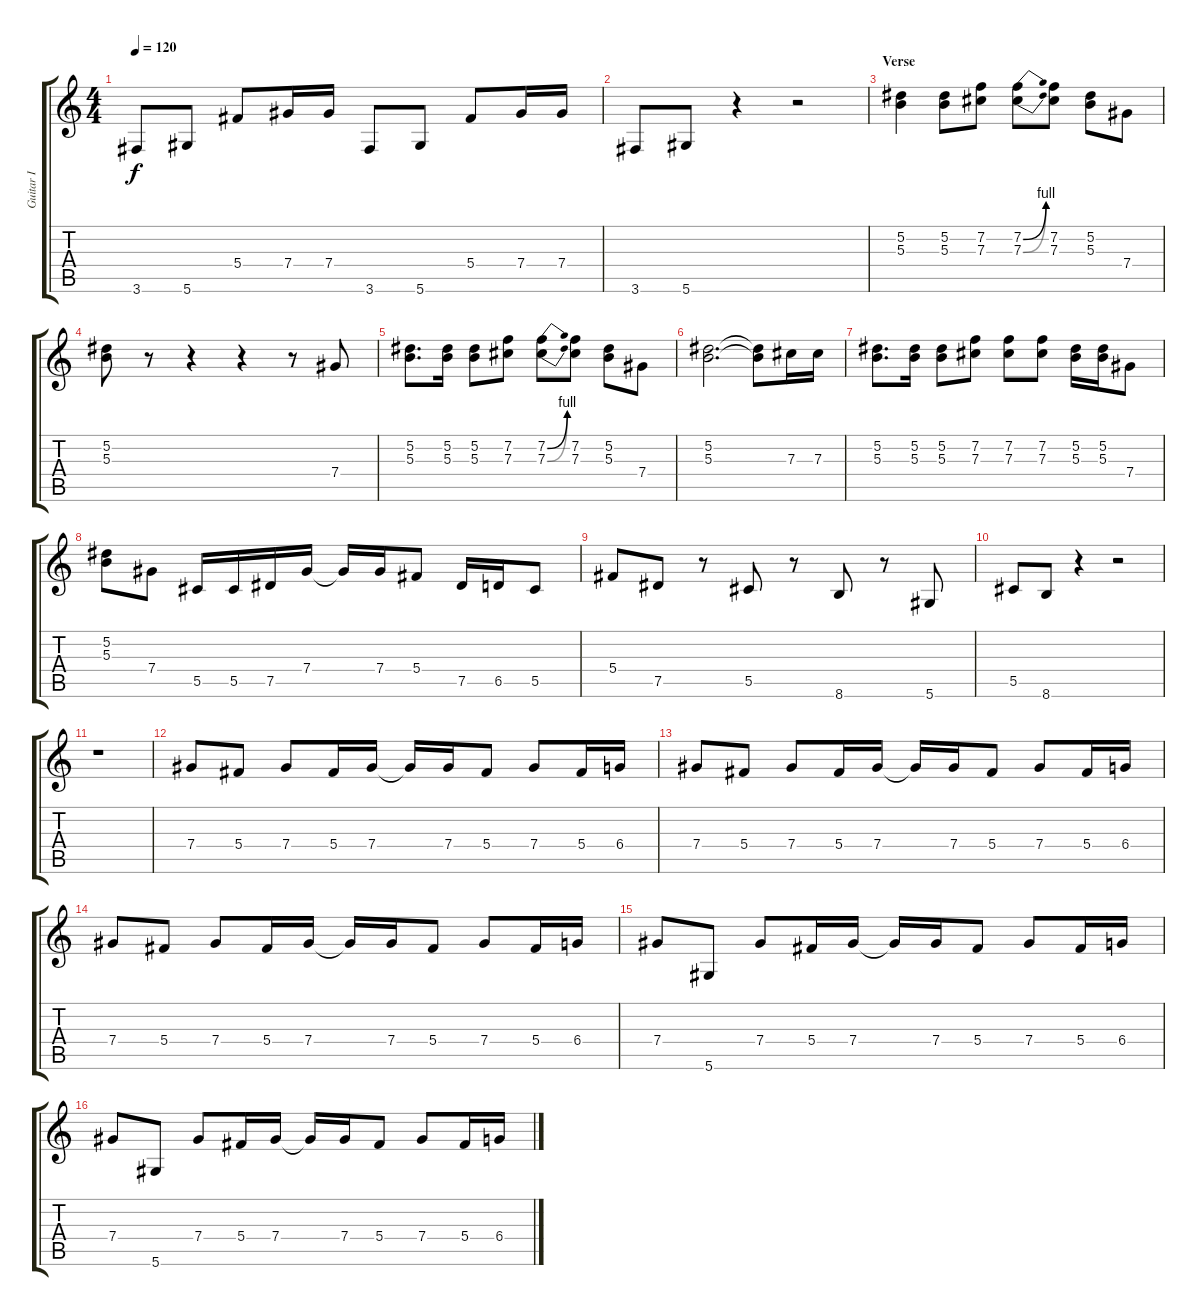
\track ("Guitar I" "Guitar I") {instrument overdrivenguitar}
\staff {score tabs}
\tuning (Eb4 Bb3 Gb3 Db3 Ab2 Eb2) {hide}
\ts (4 4)
\tempo 120
\clef g2
\ks c
3.6.8{dy f} 5.6.8 5.4.8 7.4.16 7.4.16 3.6.8 5.6.8 5.4.8 7.4.16 7.4.16 |
3.6.8 5.6.8 r.4 r.2 |
\section ("" "Verse")
(5.2 5.3).4 (5.2 5.3).8 (7.2 7.3).8 (7.2{be (bend 0 0 60 4)} 7.3{be (bend 0 0 60 4)}).8 (7.2 7.3).8 (5.2 5.3).8 7.4.8 |
(5.2 5.3).8 r.8 r.4 r.4 r.8 7.4.8 |
(5.2 5.3).8{d} (5.2 5.3).16 (5.2 5.3).8 (7.2 7.3).8 (7.2{be (bend 0 0 60 4)} 7.3{be (bend 0 0 60 4)}).8 (7.2 7.3).8 (5.2 5.3).8 7.4.8 |
(5.2 5.3).2{d} (5.2{t} 5.3{t}).8 7.3.16 7.3.16 |
(5.2 5.3).8{d} (5.2 5.3).16 (5.2 5.3).8 (7.2 7.3).8 (7.2 7.3).8 (7.2 7.3).8 (5.2 5.3).16 (5.2 5.3).16 7.4.8 |
(5.2 5.3).8 7.4.8 5.5.16 5.5.16 7.5.16 7.4.16 7.4{t}.16 7.4.16 5.4.8 7.5.16 6.5.16 5.5.8 |
5.4.8 7.5.8 r.8 5.5.8 r.8 8.6.8 r.8 5.6.8 |
5.5.8 8.6.8 r.4 r.2 |
r.1 |
7.4.8 5.4.8 7.4.8 5.4.16 7.4.16 7.4{t}.16 7.4.16 5.4.8 7.4.8 5.4.16 6.4.16 |
7.4.8 5.4.8 7.4.8 5.4.16 7.4.16 7.4{t}.16 7.4.16 5.4.8 7.4.8 5.4.16 6.4.16 |
7.4.8 5.4.8 7.4.8 5.4.16 7.4.16 7.4{t}.16 7.4.16 5.4.8 7.4.8 5.4.16 6.4.16 |
7.4.8 5.6.8 7.4.8 5.4.16 7.4.16 7.4{t}.16 7.4.16 5.4.8 7.4.8 5.4.16 6.4.16 |
7.4.8 5.6.8 7.4.8 5.4.16 7.4.16 7.4{t}.16 7.4.16 5.4.8 7.4.8 5.4.16 6.4.16
